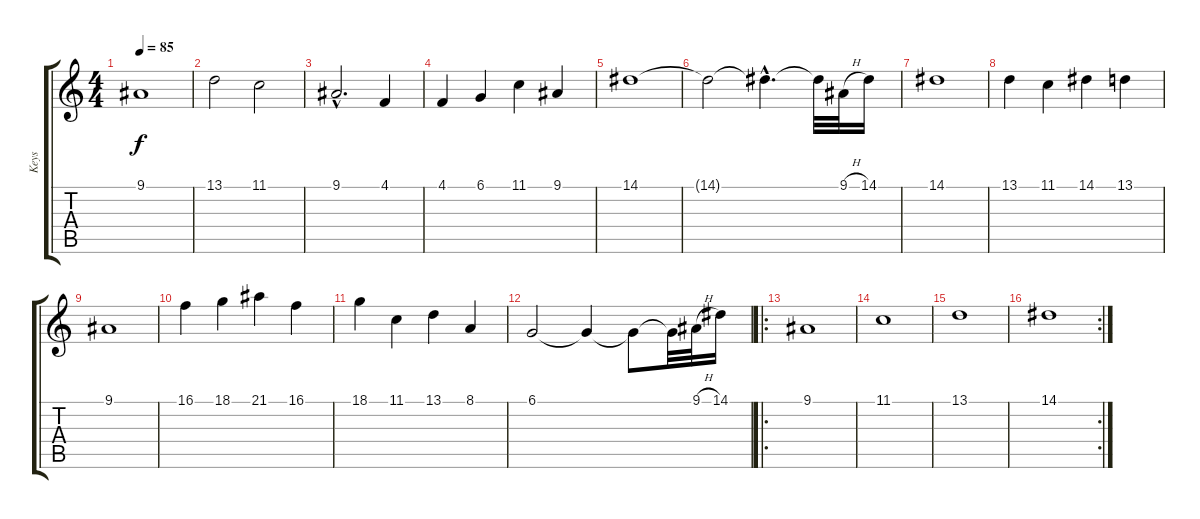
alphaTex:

\track ("Keys" "Keys") {instrument flute}
\staff {score tabs}
\tuning (Db4 Ab3 E3 B2 Gb2 B1) {hide}
\ts (4 4)
\tempo 85
\clef g2
\ks c
9.1.1{dy f} |
13.1.2 11.1.2 |
9.1{hac}.2{d} 4.1.4 |
4.1.4 6.1.4 11.1.4 9.1.4 |
14.1.1 |
14.1{t}.2 14.1{hac t}.4{d} 14.1{t}.32 9.1{h}.32 14.1.16 |
14.1.1 |
13.1.4 11.1.4 14.1.4 13.1.4 |
9.1.1 |
16.1.4 18.1.4 21.1.4 16.1.4 |
18.1.4 11.1.4 13.1.4 8.1.4 |
6.1.2 6.1{t}.4 6.1{t}.8 6.1{t}.32 9.1{h}.32 14.1.16 |
\ro
9.1.1 |
11.1.1 |
13.1.1 |
\rc 2
14.1.1
